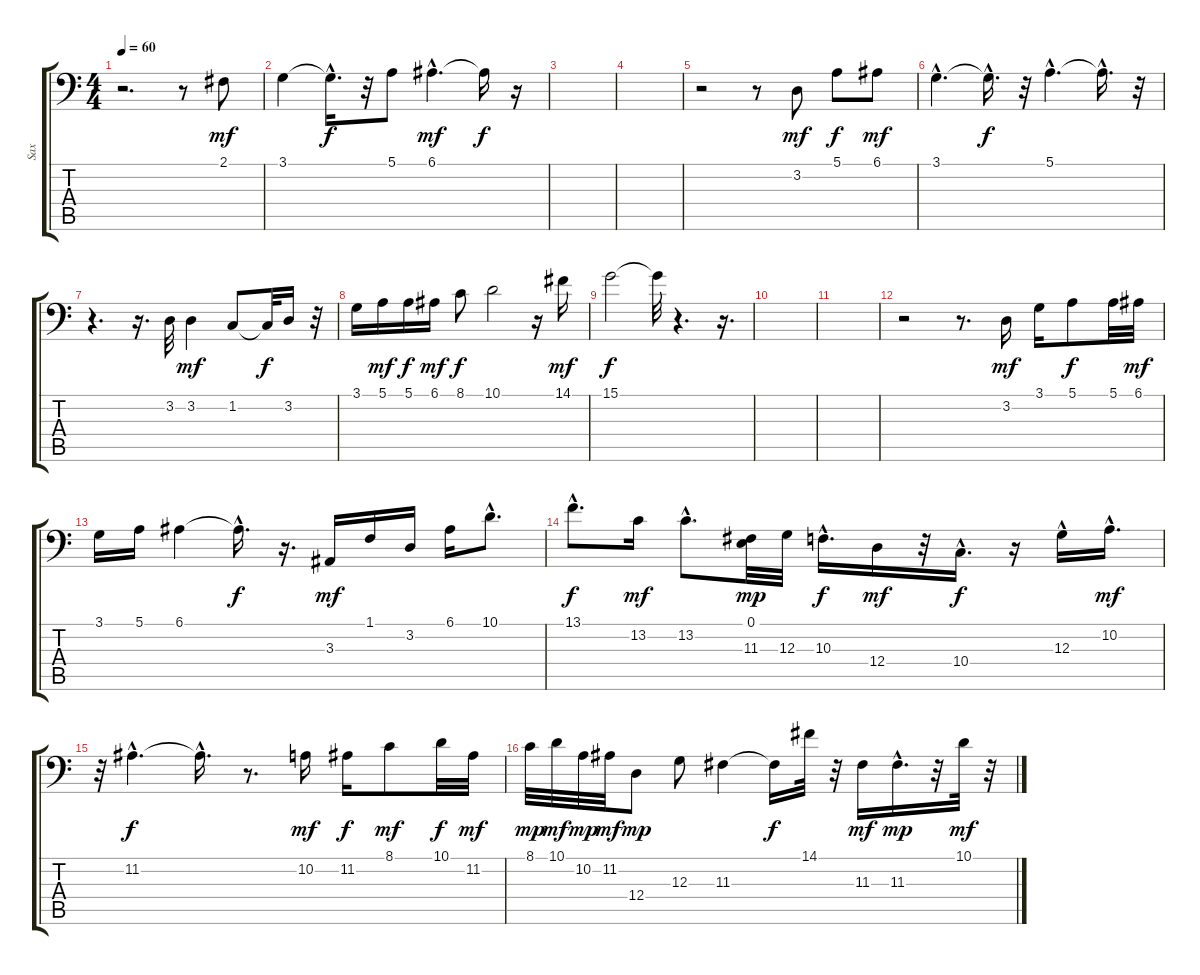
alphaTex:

\track ("Sax" "Sax") {instrument baritonesax}
\staff {score tabs}
\tuning (E3 B2 G2 D2 A1 E1) {hide}
\ts (4 4)
\tempo 60
\clef f4
\ks c
r.2{d dy f} r.8 2.1.8{dy mf} |
3.1.4 3.1{hac t}.16{d dy f} r.32 5.1.8 6.1{hac}.4{d dy mf} 6.1{t}.16{dy f} r.16 |
|
|
r.2 r.8 3.2.8{dy mf} 5.1.8{dy f} 6.1.8{dy mf} |
3.1{hac}.4{d} 3.1{hac t}.16{d dy f} r.32 5.1{hac}.4{d} 5.1{hac t}.16{d} r.32 |
r.4{d} r.16{d} 3.2.32 3.2.4{dy mf} 1.2.8 1.2{t}.32{dy f} 3.2.16 r.32 |
3.1.16 5.1.16{dy mf} 5.1.16{dy f} 6.1.16{dy mf} 8.1.8{dy f} 10.1.2 r.16 14.1.16{dy mf} |
15.1.2{dy f} 15.1{t}.32 r.4{d} r.16{d} |
|
|
r.2 r.8{d} 3.2.16{dy mf} 3.1.16 5.1.8{dy f} 5.1.32 6.1.32{dy mf} |
3.1.16 5.1.16 6.1.4 6.1{hac t}.16{d dy f} r.16{d} 3.3.16{dy mf} 1.1.16 3.2.16 6.1.16 10.1{hac}.8{d} |
13.1{hac}.8{d dy f} 13.2.16{dy mf} 13.2{hac}.8{d} (0.1 11.3).32{dy mp} 12.3.32 10.3{hac}.16{d dy f} 12.4.16{dy mf} r.32 10.4{hac}.16{d dy f} r.16 12.3{hac}.16 10.2{hac}.16{d dy mf} |
r.32 11.2{hac}.4{d dy f} 11.2{hac t}.16{d} r.8{d} 10.2.16{dy mf} 11.2.16{dy f} 8.1.8{dy mf} 10.1.32{dy f} 11.2.32{dy mf} |
8.1.32{dy mp} 10.1.32{dy mf} 10.2.32{dy mp} 11.2.32{dy mf} 12.4.8{dy mp} 12.3.8 11.3.4 11.3{t}.16{dy f} 14.1.32 r.32 11.3.16{dy mf} 11.3{hac}.16{d dy mp} r.32 10.1.32{dy mf} r.32
